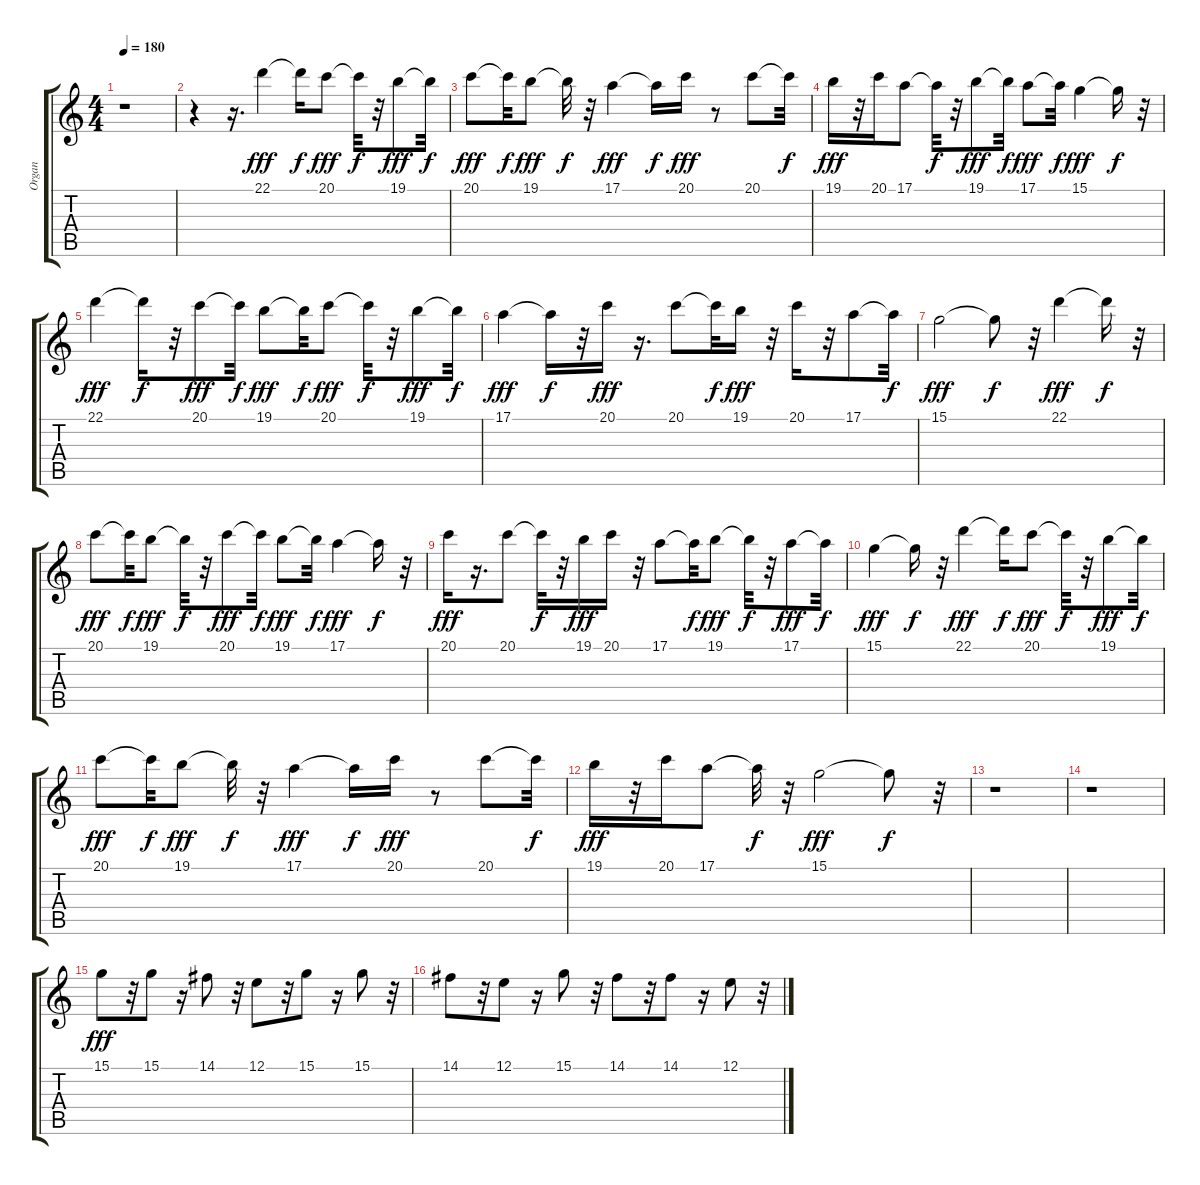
\track ("Organ" "Organ") {instrument churchorgan}
\staff {score tabs}
\tuning (E4 B3 G3 D3 A2 E2) {hide}
\ts (4 4)
\tempo 180
\clef g2
\ks c
r.1{dy fff instrument churchorgan} |
r.4 r.16{d} 22.1.4 22.1{t}.16{dy f} 20.1.8{dy fff} 20.1{t}.32{dy f} r.32 19.1.8{dy fff} 19.1{t}.32{dy f} |
20.1.8{dy fff} 20.1{t}.32{dy f} 19.1.8{dy fff} 19.1{t}.32{dy f} r.32 17.1.4{dy fff} 17.1{t}.16{dy f} 20.1.16{dy fff} r.8 20.1.8 20.1{t}.32{dy f} |
19.1.16{dy fff} r.32 20.1.16 17.1.8 17.1{t}.32{dy f} r.32 19.1.8{dy fff} 19.1{t}.32{dy f} 17.1.8{dy fff} 17.1{t}.32{dy f} 15.1.4{dy fff} 15.1{t}.16{dy f} r.32 |
22.1.4{dy fff} 22.1{t}.16{dy f} r.32 20.1.8{dy fff} 20.1{t}.32{dy f} 19.1.8{dy fff} 19.1{t}.32{dy f} 20.1.8{dy fff} 20.1{t}.32{dy f} r.32 19.1.8{dy fff} 19.1{t}.32{dy f} |
17.1.4{dy fff} 17.1{t}.16{dy f} r.32 20.1.16{dy fff} r.16{d} 20.1.8 20.1{t}.32{dy f} 19.1.16{dy fff} r.32 20.1.16 r.32 17.1.8 17.1{t}.32{dy f} |
15.1.2{dy fff} 15.1{t}.8{dy f} r.32 22.1.4{dy fff} 22.1{t}.16{dy f} r.32 |
20.1.8{dy fff} 20.1{t}.32{dy f} 19.1.8{dy fff} 19.1{t}.32{dy f} r.32 20.1.8{dy fff} 20.1{t}.32{dy f} 19.1.8{dy fff} 19.1{t}.32{dy f} 17.1.4{dy fff} 17.1{t}.16{dy f} r.32 |
20.1.16{dy fff} r.16{d} 20.1.8 20.1{t}.32{dy f} r.32 19.1.16{dy fff} 20.1.16 r.32 17.1.8 17.1{t}.32{dy f} 19.1.8{dy fff} 19.1{t}.32{dy f} r.32 17.1.8{dy fff} 17.1{t}.32{dy f} |
15.1.4{dy fff} 15.1{t}.16{dy f} r.32 22.1.4{dy fff} 22.1{t}.16{dy f} 20.1.8{dy fff} 20.1{t}.32{dy f} r.32 19.1.8{dy fff} 19.1{t}.32{dy f} |
20.1.8{dy fff} 20.1{t}.32{dy f} 19.1.8{dy fff} 19.1{t}.32{dy f} r.32 17.1.4{dy fff} 17.1{t}.16{dy f} 20.1.16{dy fff} r.8 20.1.8 20.1{t}.32{dy f} |
19.1.16{dy fff} r.32 20.1.16 17.1.8 17.1{t}.32{dy f} r.32 15.1.2{dy fff} 15.1{t}.8{dy f} r.32 |
r.1 |
r.1 |
15.1.8{dy fff} r.32 15.1.8 r.16 14.1.8 r.32 12.1.8 r.32 15.1.8 r.16 15.1.8 r.32 |
14.1.8 r.32 12.1.8 r.16 15.1.8 r.32 14.1.8 r.32 14.1.8 r.16 12.1.8 r.32
